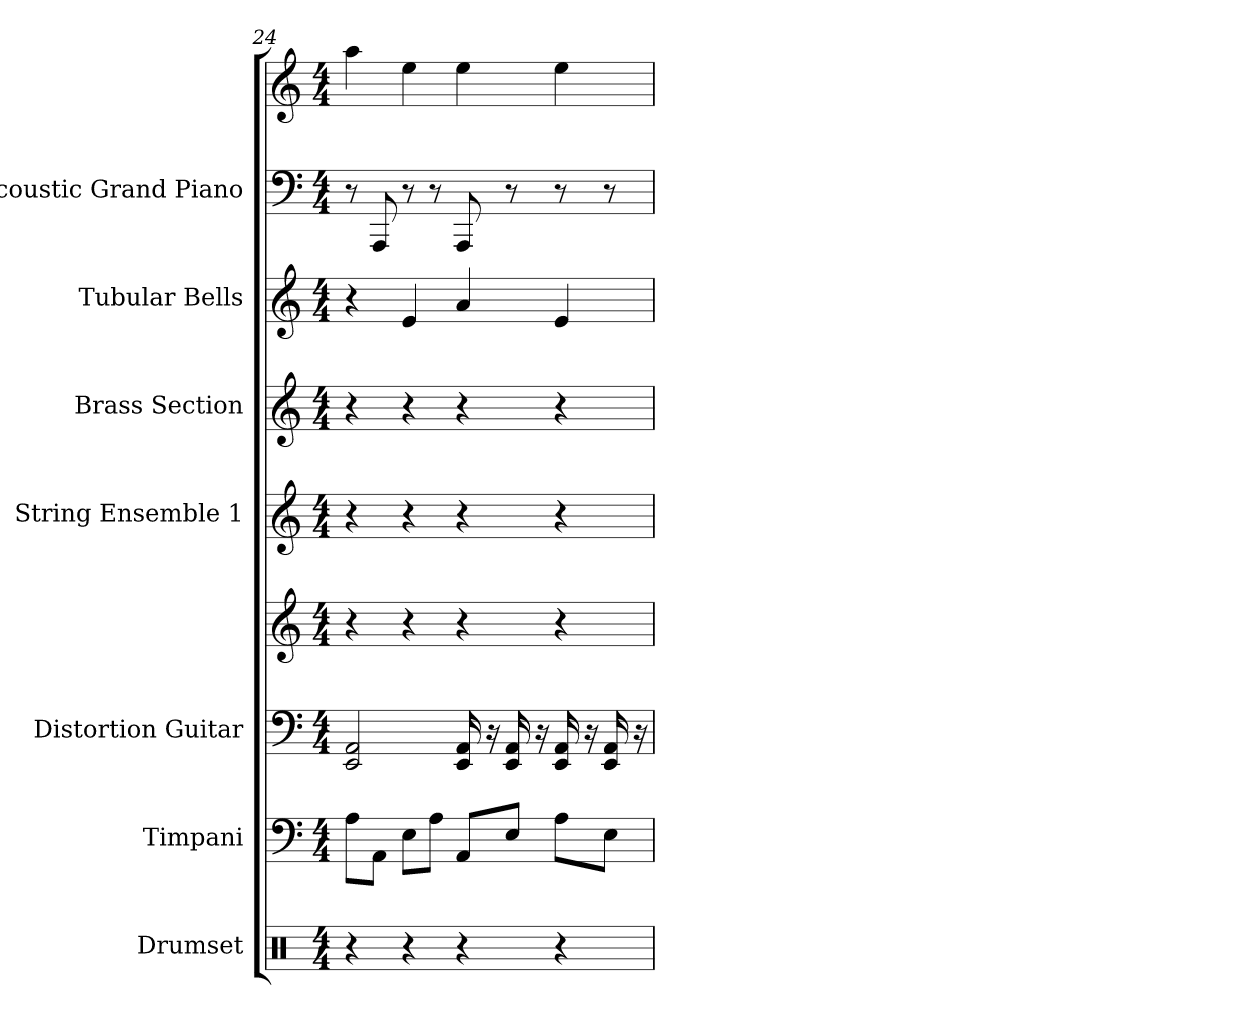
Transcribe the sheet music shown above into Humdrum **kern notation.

**kern	**kern	**kern	**kern	**kern	**kern	**kern	**kern	**kern
*part7	*part6	*part5	*part5	*part4	*part3	*part2	*part1	*part1
*staff9	*staff8	*staff7	*staff6	*staff5	*staff4	*staff3	*staff2	*staff1
*I"Drumset	*I"Timpani	*I"Distortion Guitar	*	*I"String Ensemble 1	*I"Brass Section	*I"Tubular Bells	*I"Acoustic Grand Piano	*
*I'Drs.	*I'Timp	*	*	*I'Str	*I'Brs	*I'Tbells	*I'Pno	*
*clefX	*clefF4	*clefF4	*clefG2	*clefG2	*clefG2	*clefG2	*clefF4	*clefG2
*k[]	*k[]	*k[]	*k[]	*k[]	*k[]	*k[]	*k[]	*k[]
*M4/4	*M4/4	*M4/4	*M4/4	*M4/4	*M4/4	*M4/4	*M4/4	*M4/4
=24	=24	=24	=24	=24	=24	=24	=24	=24
4r	8AL	2AA 2EE	4r	4r	4r	4r	8r	4aa
.	8AAJ	.	.	.	.	.	8AAA	.
4r	8EL	.	4r	4r	4r	4e	8r	4ee
.	8AJ	.	.	.	.	.	8r	.
4r	8AAL	16AA 16EE	4r	4r	4r	4a	8AAA	4ee
.	.	16r	.	.	.	.	.	.
.	8EJ	16EE 16AA	.	.	.	.	8r	.
.	.	16r	.	.	.	.	.	.
4r	8AL	16AA 16EE	4r	4r	4r	4e	8r	4ee
.	.	16r	.	.	.	.	.	.
.	8EJ	16AA 16EE	.	.	.	.	8r	.
.	.	16r	.	.	.	.	.	.
=	=	=	=	=	=	=	=	=
*-	*-	*-	*-	*-	*-	*-	*-	*-
